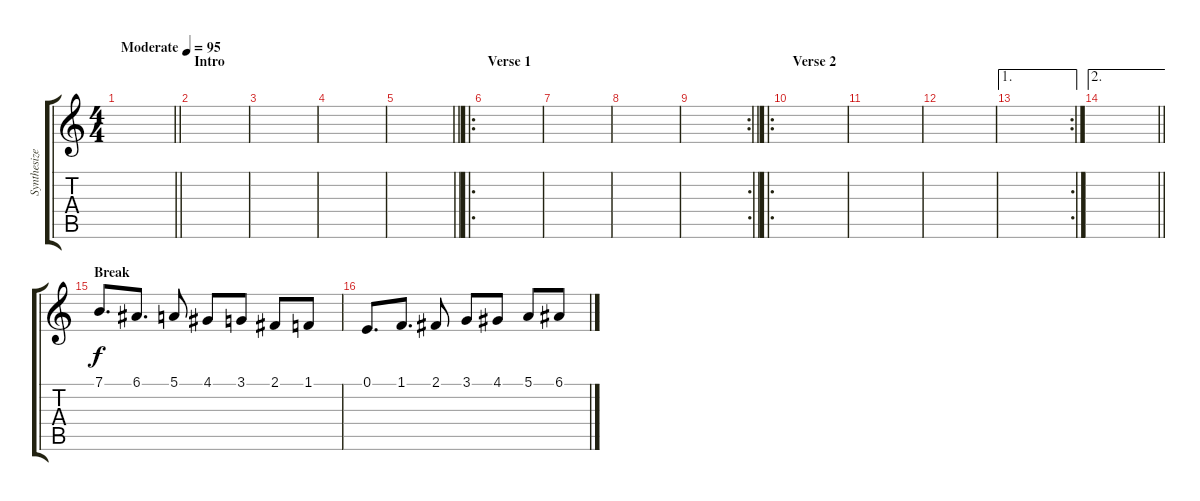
\track ("Synthesizer" "Synthesize") {instrument lead3calliope}
\staff {score tabs}
\tuning (E4 B3 G3 D3 A2 E2) {hide}
\ts (4 4)
\tempo (95 "Moderate")
\clef g2
\barLineRight lightlight
\ks c
|
\section ("" "Intro")
|
|
|
\barLineRight lightlight
|
\ro
\section ("" "Verse 1")
|
|
|
\rc 2
\barLineRight lightlight
|
\ro
\section ("" "Verse 2")
|
|
|
\ae 1
\rc 2
|
\ae 2
\barLineRight lightlight
|
\section ("" "Break")
7.1.8{d} 6.1.8{d} 5.1.8 4.1.8 3.1.8 2.1.8 1.1.8 |
0.1.8{d} 1.1.8{d} 2.1.8 3.1.8 4.1.8 5.1.8 6.1.8
